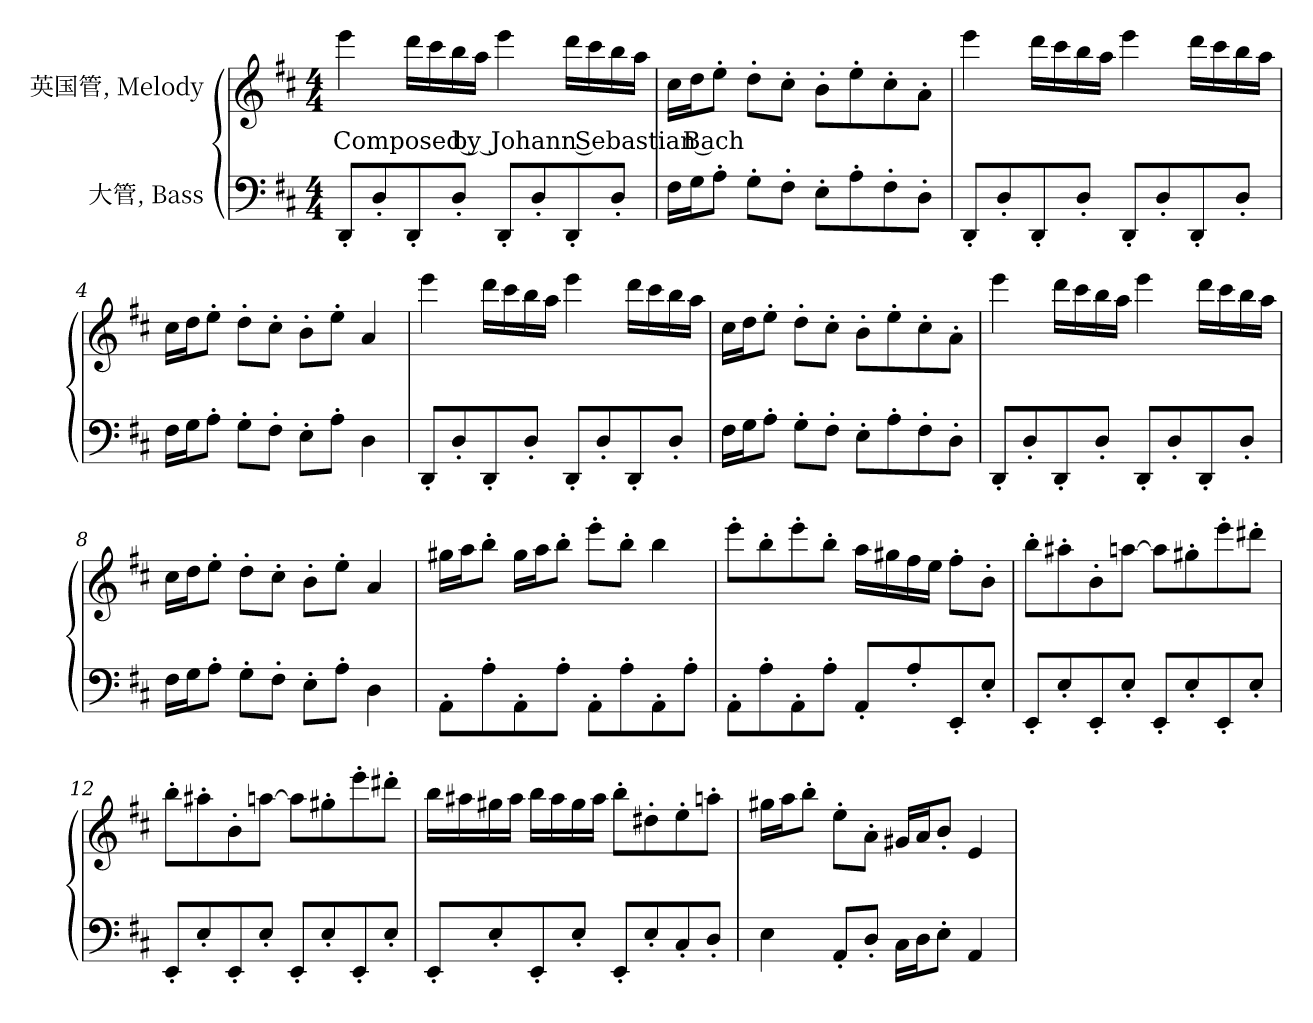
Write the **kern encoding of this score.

**kern	**kern	**text
*part2	*part1	*part1
*staff2	*staff1	*staff1
*I"大管, Bass	*I"英国管, Melody	*
*clefF4	*clefG2	*
*	*ITrd4c7	*
*k[f#c#]	*k[f#]	*
*M4/4	*M4/4	*
*MM105	*MM105	*
=1	=1	=1
8DD'/L	4aa\	Composed by Johann Sebastian Bach
8D'/	.	.
8DD'/	16gg\LL	.
.	16ff#\	.
8D'/J	16ee\	.
.	16dd\JJ	.
8DD'/L	4aa\	.
8D'/	.	.
8DD'/	16gg\LL	.
.	16ff#\	.
8D'/J	16ee\	.
.	16dd\JJ	.
!!LO:LB:g=z
=2	=2	=2
16F#\LL	16f#\LL	.
16G\J	16g\J	.
8A'\J	8a'\J	.
8G'\L	8g'\L	.
8F#'\J	8f#'\J	.
8E'\L	8e'\L	.
8A'\	8a'\	.
8F#'\	8f#'\	.
8D'\J	8d'\J	.
=3	=3	=3
8DD'/L	4aa\	.
8D'/	.	.
8DD'/	16gg\LL	.
.	16ff#\	.
8D'/J	16ee\	.
.	16dd\JJ	.
8DD'/L	4aa\	.
8D'/	.	.
8DD'/	16gg\LL	.
.	16ff#\	.
8D'/J	16ee\	.
.	16dd\JJ	.
=4	=4	=4
16F#\LL	16f#\LL	.
16G\J	16g\J	.
8A'\J	8a'\J	.
8G'\L	8g'\L	.
8F#'\J	8f#'\J	.
8E'\L	8e'\L	.
8A'\J	8a'\J	.
4D\	4d/	.
!!LO:LB:g=z
=5	=5	=5
8DD'/L	4aa\	.
8D'/	.	.
8DD'/	16gg\LL	.
.	16ff#\	.
8D'/J	16ee\	.
.	16dd\JJ	.
8DD'/L	4aa\	.
8D'/	.	.
8DD'/	16gg\LL	.
.	16ff#\	.
8D'/J	16ee\	.
.	16dd\JJ	.
=6	=6	=6
16F#\LL	16f#\LL	.
16G\J	16g\J	.
8A'\J	8a'\J	.
8G'\L	8g'\L	.
8F#'\J	8f#'\J	.
8E'\L	8e'\L	.
8A'\	8a'\	.
8F#'\	8f#'\	.
8D'\J	8d'\J	.
=7	=7	=7
8DD'/L	4aa\	.
8D'/	.	.
8DD'/	16gg\LL	.
.	16ff#\	.
8D'/J	16ee\	.
.	16dd\JJ	.
8DD'/L	4aa\	.
8D'/	.	.
8DD'/	16gg\LL	.
.	16ff#\	.
8D'/J	16ee\	.
.	16dd\JJ	.
!!LO:LB:g=z
=8	=8	=8
16F#\LL	16f#\LL	.
16G\J	16g\J	.
8A'\J	8a'\J	.
8G'\L	8g'\L	.
8F#'\J	8f#'\J	.
8E'\L	8e'\L	.
8A'\J	8a'\J	.
4D\	4d/	.
=9	=9	=9
8AA'\L	16cc#X\LL	.
.	16dd\J	.
8A'\	8ee'\J	.
8AA'\	16cc#\LL	.
.	16dd\J	.
8A'\J	8ee'\J	.
8AA'\L	8aa'\L	.
8A'\	8ee'\J	.
8AA'\	4ee\	.
8A'\J	.	.
=10	=10	=10
8AA'\L	8aa'\L	.
8A'\	8ee'\	.
8AA'\	8aa'\	.
8A'\J	8ee'\J	.
8AA'/L	16dd\LL	.
.	16cc#X\	.
8A'/	16b\	.
.	16a\JJ	.
8EE'/	8b'\L	.
8E'/J	8e'\J	.
!!LO:LB:g=z
=11	=11	=11
8EE'/L	8ee'\L	.
8E'/	8dd#X'\	.
8EE'/	8e'\	.
8E'/J	[8ddn\J	.
8EE'/L	8dd\L]	.
8E'/	8cc#X'\	.
8EE'/	8aa'\	.
8E'/J	8gg#X'\J	.
=12	=12	=12
8EE'/L	8ee'\L	.
8E'/	8dd#X'\	.
8EE'/	8e'\	.
8E'/J	[8ddn\J	.
8EE'/L	8dd\L]	.
8E'/	8cc#X'\	.
8EE'/	8aa'\	.
8E'/J	8gg#X'\J	.
=13	=13	=13
8EE'/L	16ee\LL	.
.	16dd#X\	.
8E'/	16cc#X\	.
.	16dd#\JJ	.
8EE'/	16ee\LL	.
.	16dd#\	.
8E'/J	16cc#\	.
.	16dd#\JJ	.
8EE'/L	8ee'\L	.
8E'/	8g#X'\	.
8C#'/	8a'\	.
8D'/J	8ddn'\J	.
!!LO:LB:g=z
=14	=14	=14
4E\	16cc#X\LL	.
.	16dd\J	.
.	8ee'\J	.
8AA'/L	8a'\L	.
8D'/J	8d'\J	.
16C#\LL	16c#X/LL	.
16D\J	16d/J	.
8E'\J	8e'/J	.
4AA/	4A/	.
=	=	=
*-	*-	*-
